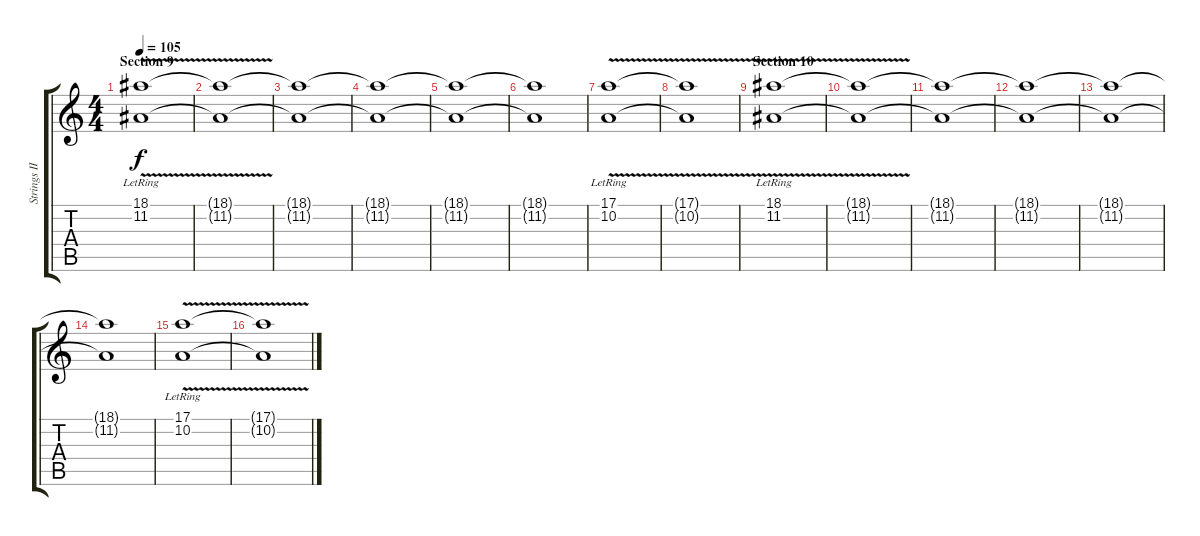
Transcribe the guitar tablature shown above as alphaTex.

\track ("Strings II" "Strings II") {instrument tremolostrings}
\staff {score tabs}
\tuning (E4 B3 G3 D3 A2 E2) {hide}
\ts (4 4)
\section ("" "Section 9")
\tempo 105
\clef g2
\ks c
(18.1{v lr} 11.2{v lr}).1{dy f volume 5} |
(18.1{t} 11.2{t}).1 |
(18.1{t} 11.2{t}).1 |
(18.1{t} 11.2{t}).1 |
(18.1{t} 11.2{t}).1 |
(18.1{t} 11.2{t}).1 |
(17.1{v lr} 10.2{v lr}).1{volume 7} |
(17.1{t} 10.2{t}).1 |
\section ("" "Section 10")
(18.1{v lr} 11.2{v lr}).1{volume 5} |
(18.1{t} 11.2{t}).1 |
(18.1{t} 11.2{t}).1 |
(18.1{t} 11.2{t}).1 |
(18.1{t} 11.2{t}).1 |
(18.1{t} 11.2{t}).1 |
(17.1{v lr} 10.2{v lr}).1{volume 7} |
(17.1{t} 10.2{t}).1
